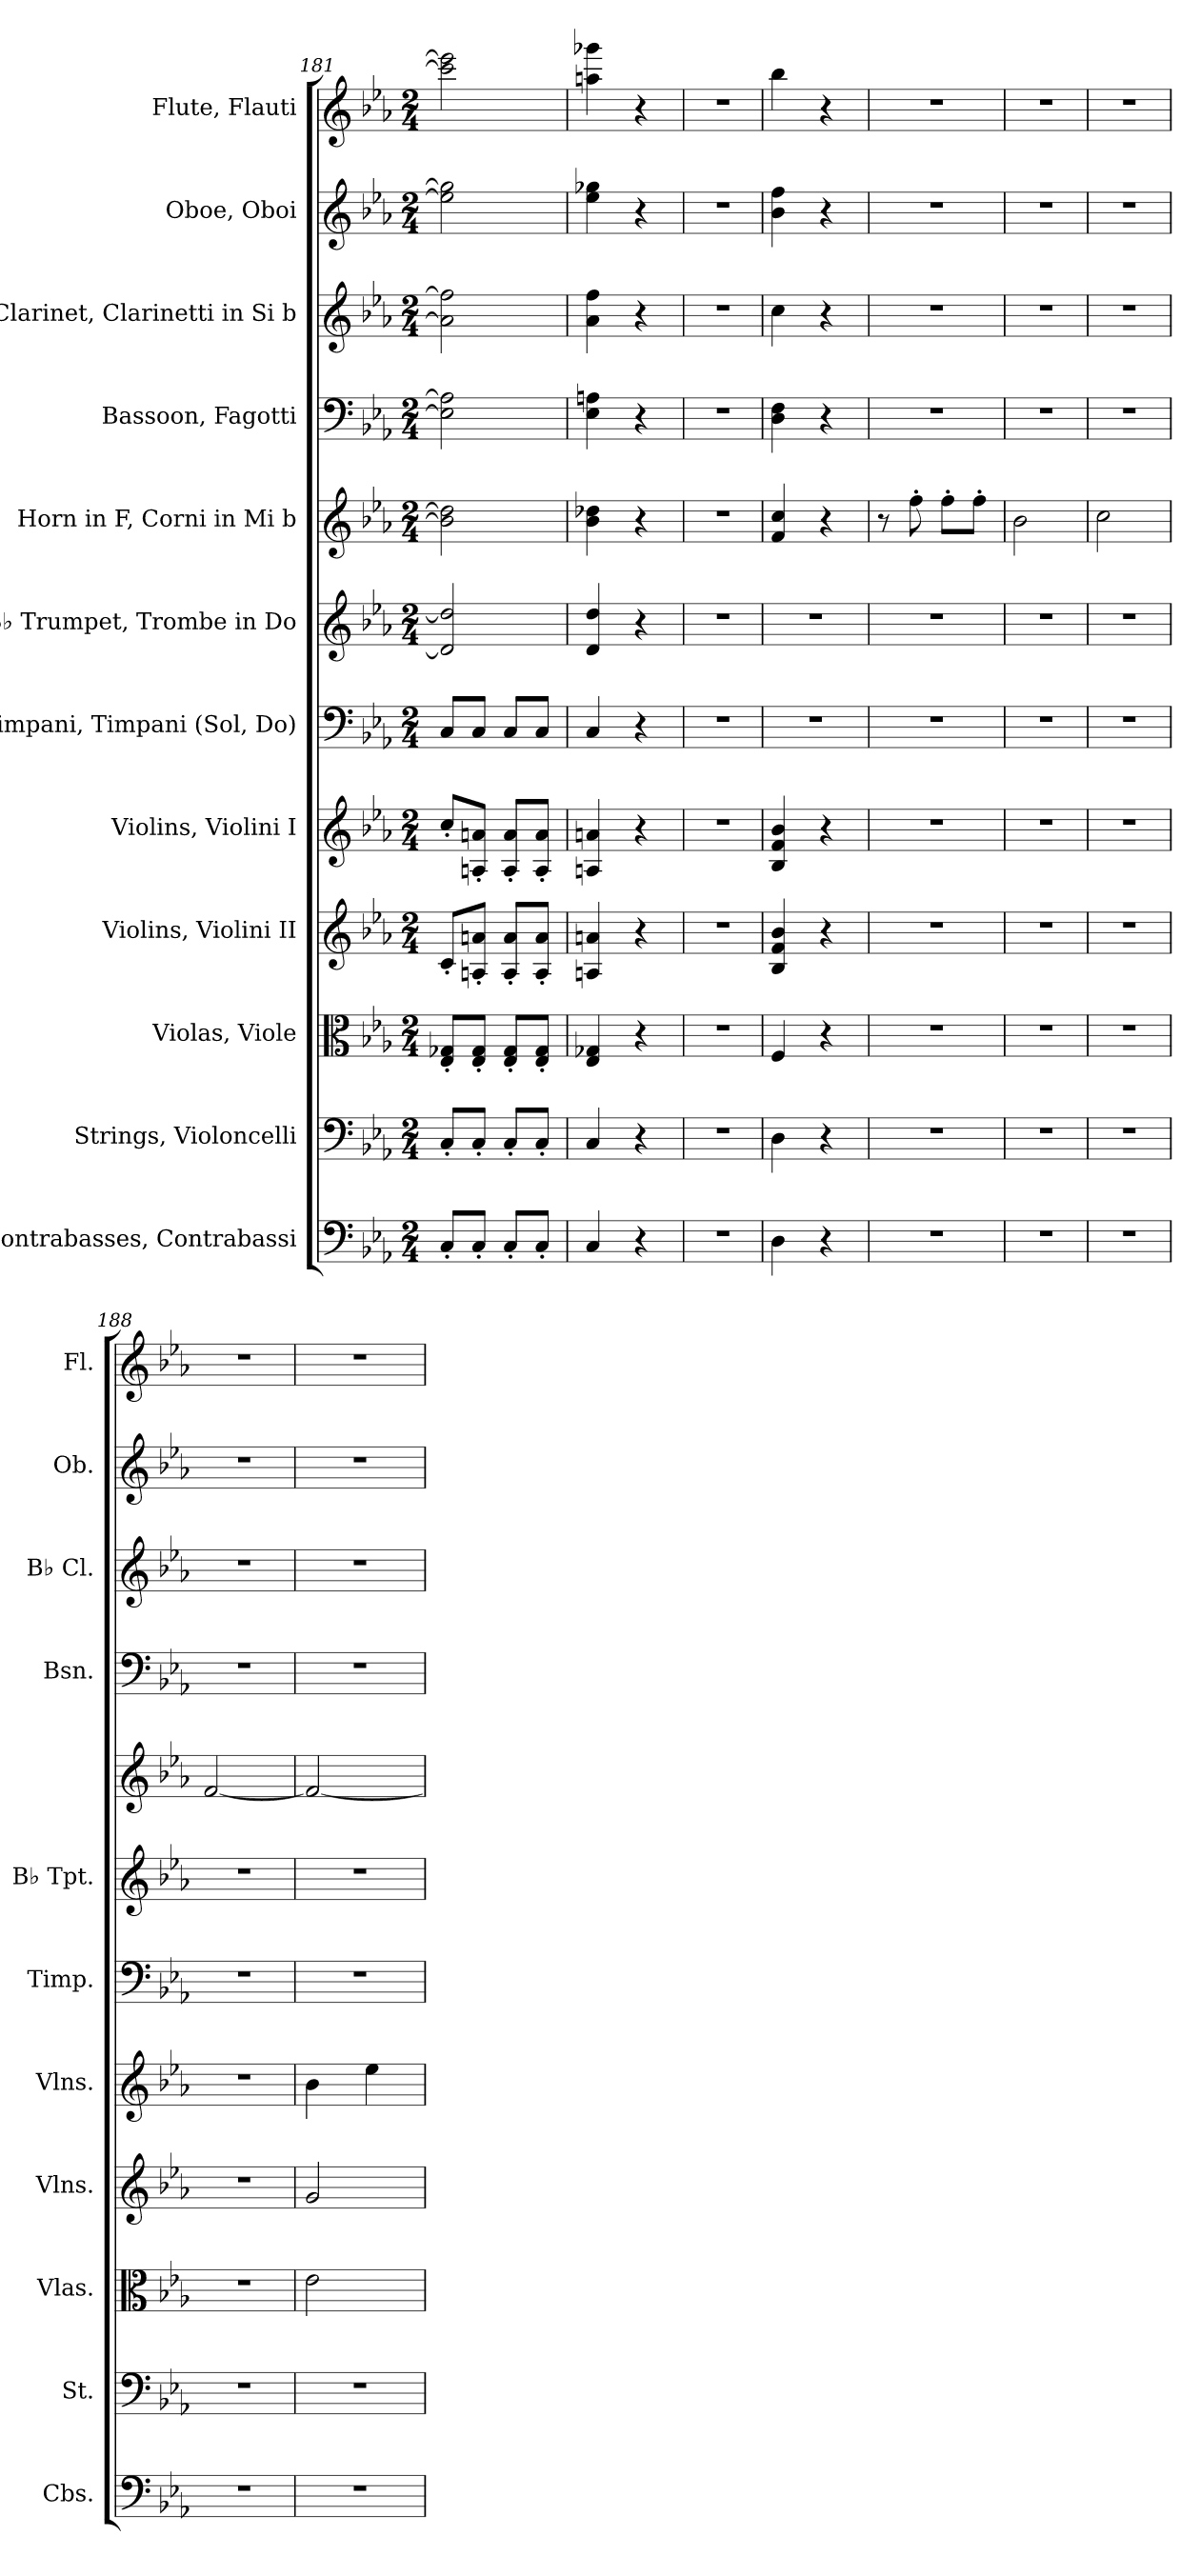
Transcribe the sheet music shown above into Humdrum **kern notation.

**kern	**kern	**kern	**kern	**kern	**kern	**kern	**kern	**kern	**kern	**kern	**kern
*part12	*part11	*part10	*part9	*part8	*part7	*part6	*part5	*part4	*part3	*part2	*part1
*staff12	*staff11	*staff10	*staff9	*staff8	*staff7	*staff6	*staff5	*staff4	*staff3	*staff2	*staff1
*I"Contrabasses, Contrabassi	*I"Strings, Violoncelli	*I"Violas, Viole	*I"Violins, Violini II	*I"Violins, Violini I	*I"Timpani, Timpani (Sol, Do)	*I"B♭ Trumpet, Trombe in Do	*I"Horn in F, Corni in Mi b	*I"Bassoon, Fagotti	*I"B♭ Clarinet, Clarinetti in Si b	*I"Oboe, Oboi	*I"Flute, Flauti
*I'Cbs.	*I'St.	*I'Vlas.	*I'Vlns.	*I'Vlns.	*I'Timp.	*I'B♭ Tpt.	*	*I'Bsn.	*I'B♭ Cl.	*I'Ob.	*I'Fl.
*clefF4	*clefF4	*clefC3	*clefG2	*clefG2	*clefF4	*clefG2	*clefG2	*clefF4	*clefG2	*clefG2	*clefG2
*ITrd7c12	*	*	*	*	*	*ITrd1c2	*ITrd4c7	*	*ITrd1c2	*	*
*k[b-e-a-]	*k[b-e-a-]	*k[b-e-a-]	*k[b-e-a-]	*k[b-e-a-]	*k[b-e-a-]	*k[b-e-a-d-g-]	*k[b-e-a-d-]	*k[b-e-a-]	*k[b-e-a-d-g-]	*k[b-e-a-]	*k[b-e-a-]
*M2/4	*M2/4	*M2/4	*M2/4	*M2/4	*M2/4	*M2/4	*M2/4	*M2/4	*M2/4	*M2/4	*M2/4
=181	=181	=181	=181	=181	=181	=181	=181	=181	=181	=181	=181
8CC'/L	8C'/L	8E-/' 8G-X/'L	8c'/L	8cc'/L	8C/L	2c/] 2cc/]	2e-\] 2g-\]	2E-\] 2A\]	2g-\] 2ee-\]	2ee-\] 2gg-\]	2ccc\] 2eee-\]
8CC'/J	8C'/J	8E-/' 8G-/'J	8An/' 8an/'J	8An/' 8an/'J	8C/J	.	.	.	.	.	.
8CC'/L	8C'/L	8E-/' 8G-/'L	8A/' 8a/'L	8A/' 8a/'L	8C/L	.	.	.	.	.	.
8CC'/J	8C'/J	8E-/' 8G-/'J	8A/' 8a/'J	8A/' 8a/'J	8C/J	.	.	.	.	.	.
=182	=182	=182	=182	=182	=182	=182	=182	=182	=182	=182	=182
*	*	*	*	*	*	*	*	*	*	*	*MM178
4CC/	4C/	4E-/ 4G-X/	4An/ 4an/	4An/ 4an/	4C/	4c/ 4cc/	4e-\ 4g-X\	4E-\ 4An\	4g-\ 4ee-\	4ee-\ 4gg-X\	4aan\ 4ggg-X\
4r	4r	4r	4r	4r	4r	4r	4r	4r	4r	4r	4r
=183	=183	=183	=183	=183	=183	=183	=183	=183	=183	=183	=183
2r	2r	2r	2r	2r	2r	2r	2r	2r	2r	2r	2r
=184	=184	=184	=184	=184	=184	=184	=184	=184	=184	=184	=184
*	*	*	*	*	*	*	*	*	*	*	*MM140
4DD\	4D\	4F/	4B-/ 4f/ 4b-/	4B-/ 4f/ 4b-/	2r	2r	4B-/ 4f/	4D\ 4F\	4b-\	4b-\ 4ff\	4bb-\
4r	4r	4r	4r	4r	.	.	4r	4r	4r	4r	4r
=185	=185	=185	=185	=185	=185	=185	=185	=185	=185	=185	=185
*	*	*	*	*	*	*	*	*	*	*	*MM163
2r	2r	2r	2r	2r	2r	2r	8r	2r	2r	2r	2r
.	.	.	.	.	.	.	8b-'\	.	.	.	.
.	.	.	.	.	.	.	8b-'\L	.	.	.	.
.	.	.	.	.	.	.	8b-'\J	.	.	.	.
=186	=186	=186	=186	=186	=186	=186	=186	=186	=186	=186	=186
2r	2r	2r	2r	2r	2r	2r	2e-\	2r	2r	2r	2r
!!LO:PB:g=z
=187	=187	=187	=187	=187	=187	=187	=187	=187	=187	=187	=187
2r	2r	2r	2r	2r	2r	2r	2f\	2r	2r	2r	2r
=188	=188	=188	=188	=188	=188	=188	=188	=188	=188	=188	=188
2r	2r	2r	2r	2r	2r	2r	[2B-/	2r	2r	2r	2r
=189	=189	=189	=189	=189	=189	=189	=189	=189	=189	=189	=189
2r	2r	2e-\	2g/	4b-\	2r	2r	2B-/_	2r	2r	2r	2r
.	.	.	.	4ee-\	.	.	.	.	.	.	.
=	=	=	=	=	=	=	=	=	=	=	=
*-	*-	*-	*-	*-	*-	*-	*-	*-	*-	*-	*-
